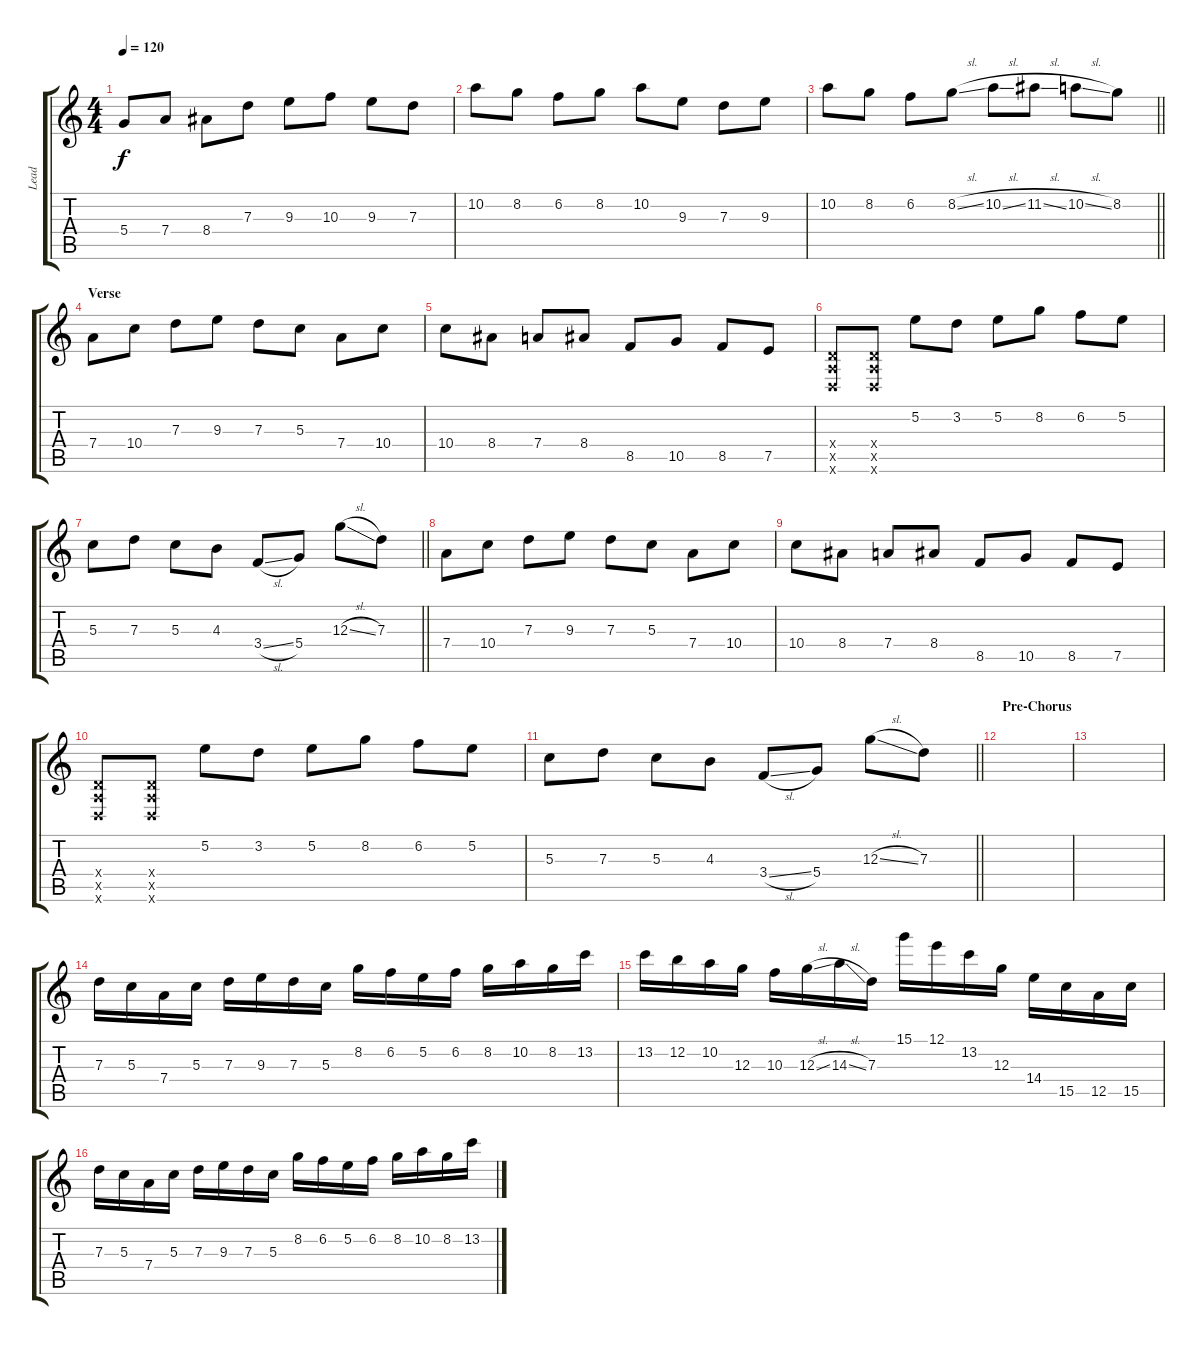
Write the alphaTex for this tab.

\track ("Lead" "Lead") {instrument distortionguitar}
\staff {score tabs}
\tuning (E4 B3 G3 D3 A2 D2) {hide}
\ts (4 4)
\tempo 120
\clef g2
\ks c
5.4.8{dy f} 7.4.8 8.4.8 7.3.8 9.3.8 10.3.8 9.3.8 7.3.8 |
10.2.8 8.2.8 6.2.8 8.2.8 10.2.8 9.3.8 7.3.8 9.3.8 |
\barLineRight lightlight
10.2.8 8.2.8 6.2.8 8.2{sl}.8 10.2{sl}.8 11.2{sl}.8 10.2{sl}.8 8.2.8 |
\section ("" "Verse")
7.4.8 10.4.8 7.3.8 9.3.8 7.3.8 5.3.8 7.4.8 10.4.8 |
10.4.8 8.4.8 7.4.8 8.4.8 8.5.8 10.5.8 8.5.8 7.5.8 |
(0.4{x} 0.5{x} 0.6{x}).8 (0.4{x} 0.5{x} 0.6{x}).8 5.2.8 3.2.8 5.2.8 8.2.8 6.2.8 5.2.8 |
\barLineRight lightlight
5.3.8 7.3.8 5.3.8 4.3.8 3.4{sl}.8 5.4.8 12.3{sl}.8 7.3.8 |
7.4.8 10.4.8 7.3.8 9.3.8 7.3.8 5.3.8 7.4.8 10.4.8 |
10.4.8 8.4.8 7.4.8 8.4.8 8.5.8 10.5.8 8.5.8 7.5.8 |
(0.4{x} 0.5{x} 0.6{x}).8 (0.4{x} 0.5{x} 0.6{x}).8 5.2.8 3.2.8 5.2.8 8.2.8 6.2.8 5.2.8 |
\barLineRight lightlight
5.3.8 7.3.8 5.3.8 4.3.8 3.4{sl}.8 5.4.8 12.3{sl}.8 7.3.8 |
\section ("" "Pre-Chorus")
|
|
7.3.16 5.3.16 7.4.16 5.3.16 7.3.16 9.3.16 7.3.16 5.3.16 8.2.16 6.2.16 5.2.16 6.2.16 8.2.16 10.2.16 8.2.16 13.2.16 |
13.2.16 12.2.16 10.2.16 12.3.16 10.3.16 12.3{sl}.16 14.3{sl}.16 7.3.16 15.1.16 12.1.16 13.2.16 12.3.16 14.4.16 15.5.16 12.5.16 15.5.16 |
7.3.16 5.3.16 7.4.16 5.3.16 7.3.16 9.3.16 7.3.16 5.3.16 8.2.16 6.2.16 5.2.16 6.2.16 8.2.16 10.2.16 8.2.16 13.2.16
